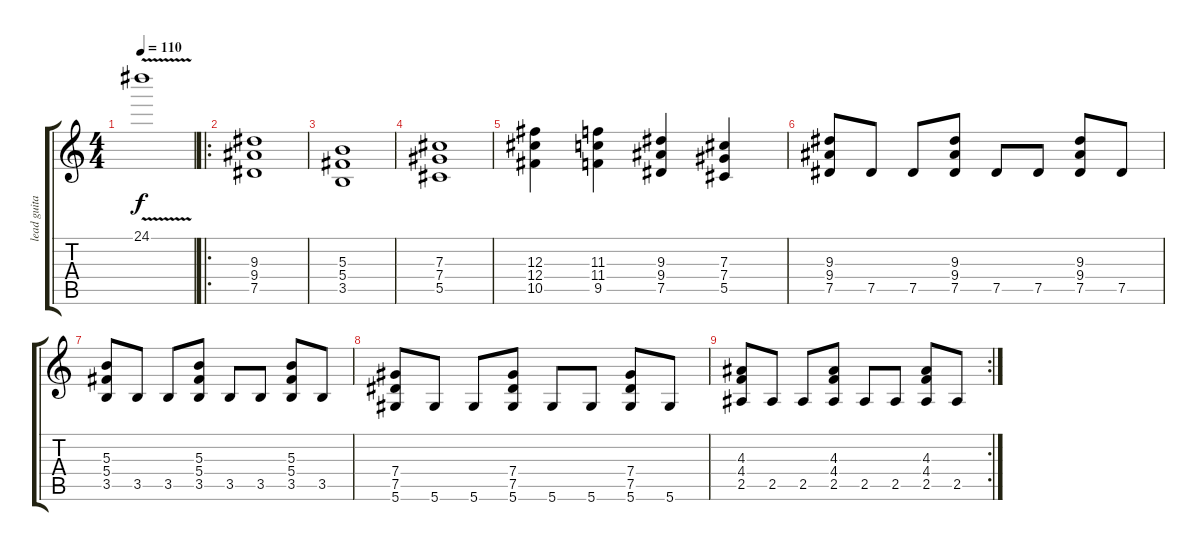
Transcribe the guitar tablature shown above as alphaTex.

\track ("lead guitar" "lead guita") {instrument overdrivenguitar}
\staff {score tabs}
\tuning (Eb4 Bb3 Gb3 Db3 Ab2 Eb2) {hide}
\ts (4 4)
\tempo 110
\clef g2
\ks c
24.1{v}.1{dy f} |
\ro
(9.3 9.4 7.5).1 |
(5.3 5.4 3.5).1 |
(7.3 7.4 5.5).1 |
(12.3 12.4 10.5).4 (11.3 11.4 9.5).4 (9.3 9.4 7.5).4 (7.3 7.4 5.5).4 |
(9.3 9.4 7.5).8 7.5.8 7.5.8 (9.3 9.4 7.5).8 7.5.8 7.5.8 (9.3 9.4 7.5).8 7.5.8 |
(5.3 5.4 3.5).8 3.5.8 3.5.8 (5.3 5.4 3.5).8 3.5.8 3.5.8 (5.3 5.4 3.5).8 3.5.8 |
(7.4 7.5 5.6).8 5.6.8 5.6.8 (7.4 7.5 5.6).8 5.6.8 5.6.8 (7.4 7.5 5.6).8 5.6.8 |
\rc 2
(4.3 4.4 2.5).8 2.5.8 2.5.8 (4.3 4.4 2.5).8 2.5.8 2.5.8 (4.3 4.4 2.5).8 2.5.8
